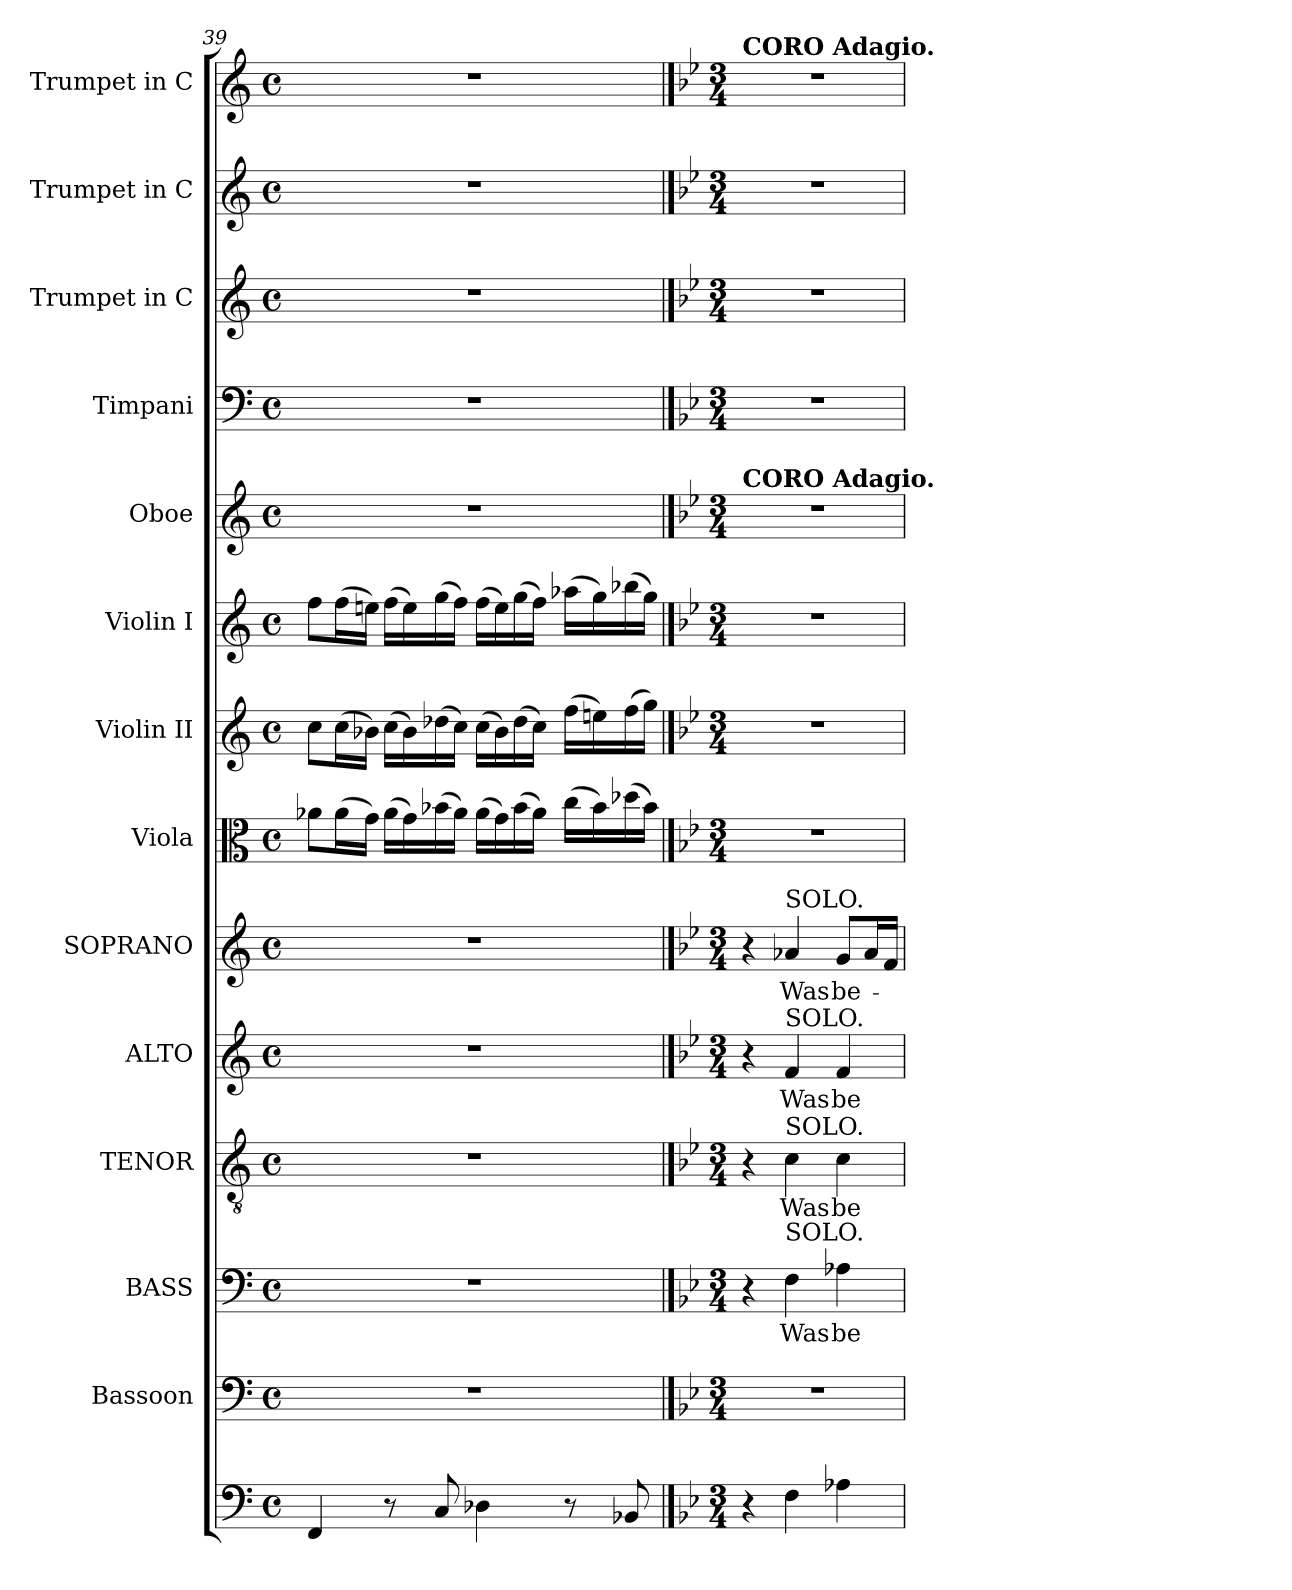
**kern	**kern	**kern	**text	**kern	**text	**kern	**text	**kern	**text	**kern	**kern	**kern	**kern	**kern	**kern	**kern	**kern
*part14	*part13	*part12	*part12	*part11	*part11	*part10	*part10	*part9	*part9	*part8	*part7	*part6	*part5	*part4	*part3	*part2	*part1
*staff14	*staff13	*staff12	*staff12	*staff11	*staff11	*staff10	*staff10	*staff9	*staff9	*staff8	*staff7	*staff6	*staff5	*staff4	*staff3	*staff2	*staff1
*	*I"Bassoon	*I"BASS	*	*I"TENOR	*	*I"ALTO	*	*I"SOPRANO	*	*I"Viola	*I"Violin II	*I"Violin I	*I"Oboe	*I"Timpani	*I"Trumpet in C	*I"Trumpet in C	*I"Trumpet in C
*	*	*	*	*	*	*I'Alto	*	*I'Soprano	*	*I'Viola	*I'Violin II	*I'Violin I	*I'Oboe	*I'Timp.	*	*	*
*clefF4	*clefF4	*clefF4	*	*clefGv2	*	*clefG2	*	*clefG2	*	*clefC3	*clefG2	*clefG2	*clefG2	*clefF4	*clefG2	*clefG2	*clefG2
*	*	*	*	*ITrd7c12	*	*	*	*	*	*	*	*	*	*	*	*	*
*k[]	*k[]	*k[]	*	*k[]	*	*k[]	*	*k[]	*	*k[]	*k[]	*k[]	*k[]	*k[]	*k[]	*k[]	*k[]
*C:	*C:	*C:	*	*C:	*	*C:	*	*C:	*	*C:	*C:	*C:	*C:	*C:	*C:	*C:	*C:
*M4/4	*M4/4	*M4/4	*	*M4/4	*	*M4/4	*	*M4/4	*	*M4/4	*M4/4	*M4/4	*M4/4	*M4/4	*M4/4	*M4/4	*M4/4
*met(c)	*met(c)	*met(c)	*	*met(c)	*	*met(c)	*	*met(c)	*	*met(c)	*met(c)	*met(c)	*met(c)	*met(c)	*met(c)	*met(c)	*met(c)
=39	=39	=39	=39	=39	=39	=39	=39	=39	=39	=39	=39	=39	=39	=39	=39	=39	=39
4FFi/	1r	1r	.	1r	.	1r	.	1r	.	8a-Xi\L	8cci\L	8ffi\L	1r	1r	1r	1r	1r
.	.	.	.	.	.	.	.	.	.	(16a-i\L	(16cci\L	(16ffi\L	.	.	.	.	.
.	.	.	.	.	.	.	.	.	.	16gi\JJ)	16b-i\JJ)	16eeni\JJ)	.	.	.	.	.
8r	.	.	.	.	.	.	.	.	.	(16a-i\LL	(16cci\LL	(16ffi\LL	.	.	.	.	.
.	.	.	.	.	.	.	.	.	.	16gi\)	16b-i\)	16eei\)	.	.	.	.	.
8Ci/	.	.	.	.	.	.	.	.	.	(16b-i\	(16dd-Xi\	(16ggi\	.	.	.	.	.
.	.	.	.	.	.	.	.	.	.	16a-i\JJ)	16cci\JJ)	16ffi\JJ)	.	.	.	.	.
4D-Xi\	.	.	.	.	.	.	.	.	.	(16a-i\LL	(16cci\LL	(16ffi\LL	.	.	.	.	.
.	.	.	.	.	.	.	.	.	.	16gi\)	16b-i\)	16eei\)	.	.	.	.	.
.	.	.	.	.	.	.	.	.	.	(16b-i\	(16dd-i\	(16ggi\	.	.	.	.	.
.	.	.	.	.	.	.	.	.	.	16a-i\JJ)	16cci\JJ)	16ffi\JJ)	.	.	.	.	.
8r	.	.	.	.	.	.	.	.	.	(16cci\LL	(16ffi\LL	(16aa-Xi\LL	.	.	.	.	.
.	.	.	.	.	.	.	.	.	.	16b-i\)	16eeni\)	16ggi\)	.	.	.	.	.
8BB-i/	.	.	.	.	.	.	.	.	.	(16dd-Xi\	(16ffi\	(16bb-i\	.	.	.	.	.
.	.	.	.	.	.	.	.	.	.	16b-i\JJ)	16ggi\JJ)	16ggi\JJ)	.	.	.	.	.
!!LO:PB:g=z
==40	==40	==40	==40	==40	==40	==40	==40	==40	==40	==40	==40	==40	==40	==40	==40	==40	==40
*k[b-e-]	*k[b-e-]	*k[b-e-]	*	*k[b-e-]	*	*k[b-e-]	*	*k[b-e-]	*	*k[b-e-]	*k[b-e-]	*k[b-e-]	*k[b-e-]	*k[b-e-]	*k[b-e-]	*k[b-e-]	*k[b-e-]
*B-:	*B-:	*B-:	*	*B-:	*	*B-:	*	*B-:	*	*B-:	*B-:	*B-:	*B-:	*B-:	*B-:	*B-:	*B-:
*M3/4	*M3/4	*M3/4	*	*M3/4	*	*M3/4	*	*M3/4	*	*M3/4	*M3/4	*M3/4	*M3/4	*M3/4	*M3/4	*M3/4	*M3/4
*	*	*	*	*	*	*	*	*	*	*	*	*	*MM60	*	*	*	*MM60
!	!	!	!	!	!	!	!	!	!	!	!	!	!	!	!	!	!LO:TX:a:B:t=CORO Adagio.
!	!	!	!	!	!	!	!	!	!	!	!	!	!LO:TX:a:B:t=CORO Adagio.	!	!	!	!
!	!LO:N:vis=1	!	!	!	!	!	!	!	!	!LO:N:vis=1	!LO:N:vis=1	!LO:N:vis=1	!LO:N:vis=1	!LO:N:vis=1	!LO:N:vis=1	!LO:N:vis=1	!LO:N:vis=1
4r	2.r	4r	.	4r	.	4r	.	4r	.	2.r	2.r	2.r	2.r	2.r	2.r	2.r	2.r
!	!	!	!LO:LY:b:color=#000000	!	!	!	!	!	!	!	!	!	!	!	!	!	!
!	!	!	!	!	!LO:LY:b:color=#000000	!	!	!	!	!	!	!	!	!	!	!	!
!	!	!	!	!	!	!	!LO:LY:b:color=#000000	!	!	!	!	!	!	!	!	!	!
!	!	!	!	!	!	!	!	!LO:TX:a:t=SOLO.	!	!	!	!	!	!	!	!	!
!	!	!	!	!	!	!LO:TX:a:t=SOLO.	!	!	!	!	!	!	!	!	!	!	!
!	!	!	!	!LO:TX:a:t=SOLO.	!	!	!	!	!	!	!	!	!	!	!	!	!
!	!	!LO:TX:a:t=SOLO.	!	!	!	!	!	!	!	!	!	!	!	!	!	!	!
!	!	!	!	!	!	!	!	!	!LO:LY:b:color=#000000	!	!	!	!	!	!	!	!
4Fi\	.	4Fi\	Was	4Ci\	Was	4fi/	Was	4a-Xi/	Was	.	.	.	.	.	.	.	.
!	!	!	!LO:LY:b:color=#000000	!	!	!	!	!	!	!	!	!	!	!	!	!	!
!	!	!	!	!	!LO:LY:b:color=#000000	!	!	!	!	!	!	!	!	!	!	!	!
!	!	!	!	!	!	!	!LO:LY:b:color=#000000	!	!	!	!	!	!	!	!	!	!
!	!	!	!	!	!	!	!	!	!LO:LY:b:color=#000000	!	!	!	!	!	!	!	!
4A-Xi\	.	4A-Xi\	be-	4Ci\	be-	4fi/	be-	8gi/L	be-	.	.	.	.	.	.	.	.
.	.	.	.	.	.	.	.	16a-i/L	.	.	.	.	.	.	.	.	.
.	.	.	.	.	.	.	.	16fi/JJ	.	.	.	.	.	.	.	.	.
=	=	=	=	=	=	=	=	=	=	=	=	=	=	=	=	=	=
*-	*-	*-	*-	*-	*-	*-	*-	*-	*-	*-	*-	*-	*-	*-	*-	*-	*-
